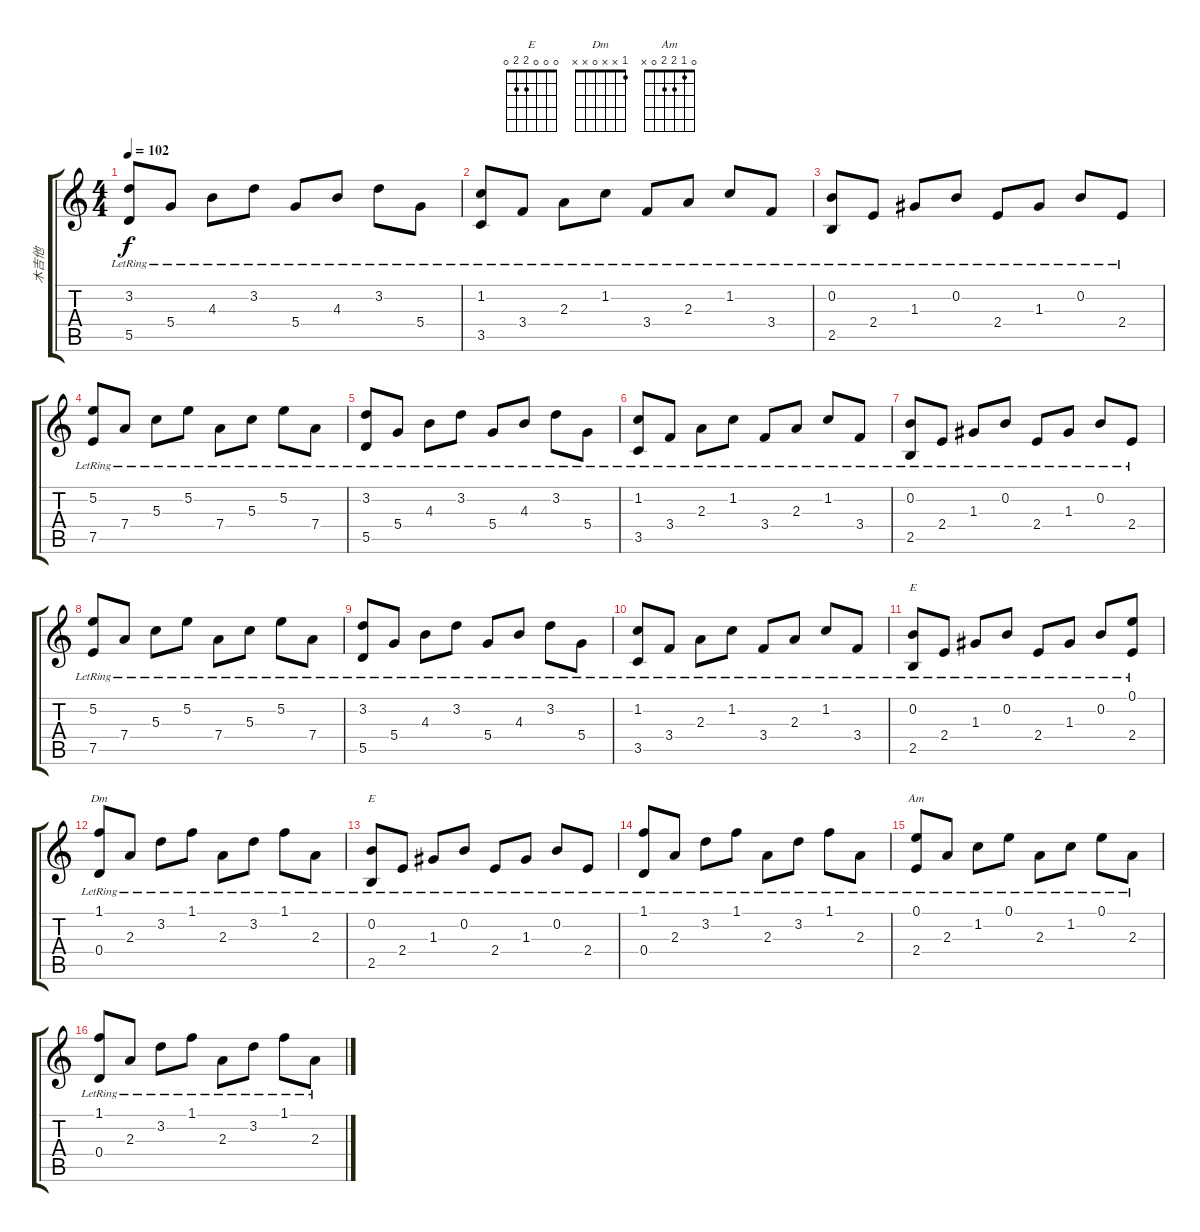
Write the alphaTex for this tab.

\track ("木吉他" "木吉他") {instrument acousticguitarsteel}
\staff {score tabs}
\tuning (E4 B3 G3 D3 A2 E2) {hide}
\chord ("E" 0 0 1 2 2 0)
\chord ("Dm" 1 x x 0 x x)
\chord ("E" 0 0 0 2 2 0)
\chord ("Am" 0 1 2 2 0 x)
\ts (4 4)
\tempo 102
\clef g2
\ks c
(3.2{lr} 5.5{lr}).8{dy f} 5.4{lr}.8 4.3{lr}.8 3.2{lr}.8 5.4{lr}.8 4.3{lr}.8 3.2{lr}.8 5.4{lr}.8 |
(1.2{lr} 3.5{lr}).8 3.4{lr}.8 2.3{lr}.8 1.2{lr}.8 3.4{lr}.8 2.3{lr}.8 1.2{lr}.8 3.4{lr}.8 |
(0.2{lr} 2.5{lr}).8 2.4{lr}.8 1.3{lr}.8 0.2{lr}.8 2.4{lr}.8 1.3{lr}.8 0.2{lr}.8 2.4{lr}.8 |
(5.2{lr} 7.5{lr}).8 7.4{lr}.8 5.3{lr}.8 5.2{lr}.8 7.4{lr}.8 5.3{lr}.8 5.2{lr}.8 7.4{lr}.8 |
(3.2{lr} 5.5{lr}).8 5.4{lr}.8 4.3{lr}.8 3.2{lr}.8 5.4{lr}.8 4.3{lr}.8 3.2{lr}.8 5.4{lr}.8 |
(1.2{lr} 3.5{lr}).8 3.4{lr}.8 2.3{lr}.8 1.2{lr}.8 3.4{lr}.8 2.3{lr}.8 1.2{lr}.8 3.4{lr}.8 |
(0.2{lr} 2.5{lr}).8 2.4{lr}.8 1.3{lr}.8 0.2{lr}.8 2.4{lr}.8 1.3{lr}.8 0.2{lr}.8 2.4{lr}.8 |
(5.2{lr} 7.5{lr}).8 7.4{lr}.8 5.3{lr}.8 5.2{lr}.8 7.4{lr}.8 5.3{lr}.8 5.2{lr}.8 7.4{lr}.8 |
(3.2{lr} 5.5{lr}).8 5.4{lr}.8 4.3{lr}.8 3.2{lr}.8 5.4{lr}.8 4.3{lr}.8 3.2{lr}.8 5.4{lr}.8 |
(1.2{lr} 3.5{lr}).8 3.4{lr}.8 2.3{lr}.8 1.2{lr}.8 3.4{lr}.8 2.3{lr}.8 1.2{lr}.8 3.4{lr}.8 |
(0.2{lr} 2.5{lr}).8{ch "E"} 2.4{lr}.8 1.3{lr}.8 0.2{lr}.8 2.4{lr}.8 1.3{lr}.8 0.2{lr}.8 (0.1 2.4{lr}).8 |
(1.1{lr} 0.4{lr}).8{ch "Dm"} 2.3{lr}.8 3.2{lr}.8 1.1{lr}.8 2.3{lr}.8 3.2{lr}.8 1.1{lr}.8 2.3{lr}.8 |
(0.2{lr} 2.5{lr}).8{ch "E"} 2.4{lr}.8 1.3{lr}.8 0.2{lr}.8 2.4{lr}.8 1.3{lr}.8 0.2{lr}.8 2.4{lr}.8 |
(1.1{lr} 0.4{lr}).8 2.3{lr}.8 3.2{lr}.8 1.1{lr}.8 2.3{lr}.8 3.2{lr}.8 1.1{lr}.8 2.3{lr}.8 |
(0.1{lr} 2.4{lr}).8{ch "Am"} 2.3{lr}.8 1.2{lr}.8 0.1{lr}.8 2.3{lr}.8 1.2{lr}.8 0.1{lr}.8 2.3{lr}.8 |
(1.1{lr} 0.4{lr}).8 2.3{lr}.8 3.2{lr}.8 1.1{lr}.8 2.3{lr}.8 3.2{lr}.8 1.1{lr}.8 2.3{lr}.8
